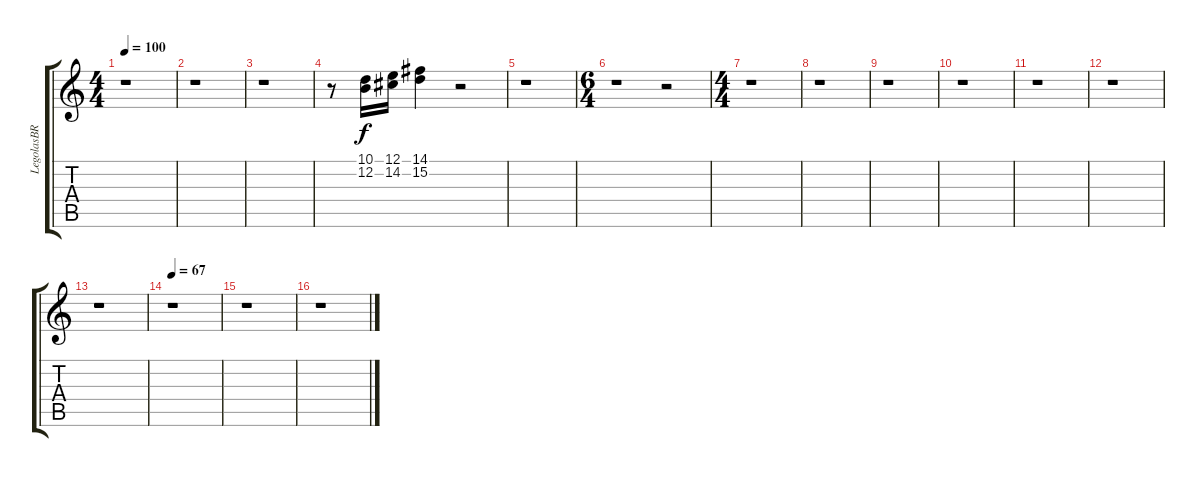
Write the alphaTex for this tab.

\track ("LegolasBR" "LegolasBR") {instrument flute}
\staff {score tabs}
\tuning (E4 B3 G3 D3 A2 E2) {hide}
\ts (4 4)
\tempo 100
\clef g2
\ks c
r.1{dy f} |
r.1 |
r.1 |
r.8 (10.1 12.2).16 (12.1 14.2).16 (14.1 15.2).4 r.2 |
r.1 |
\ts (6 4)
r.1 r.2 |
\ts (4 4)
r.1 |
r.1 |
r.1 |
r.1 |
r.1 |
r.1 |
r.1 |
\tempo 67
r.1 |
r.1 |
r.1
